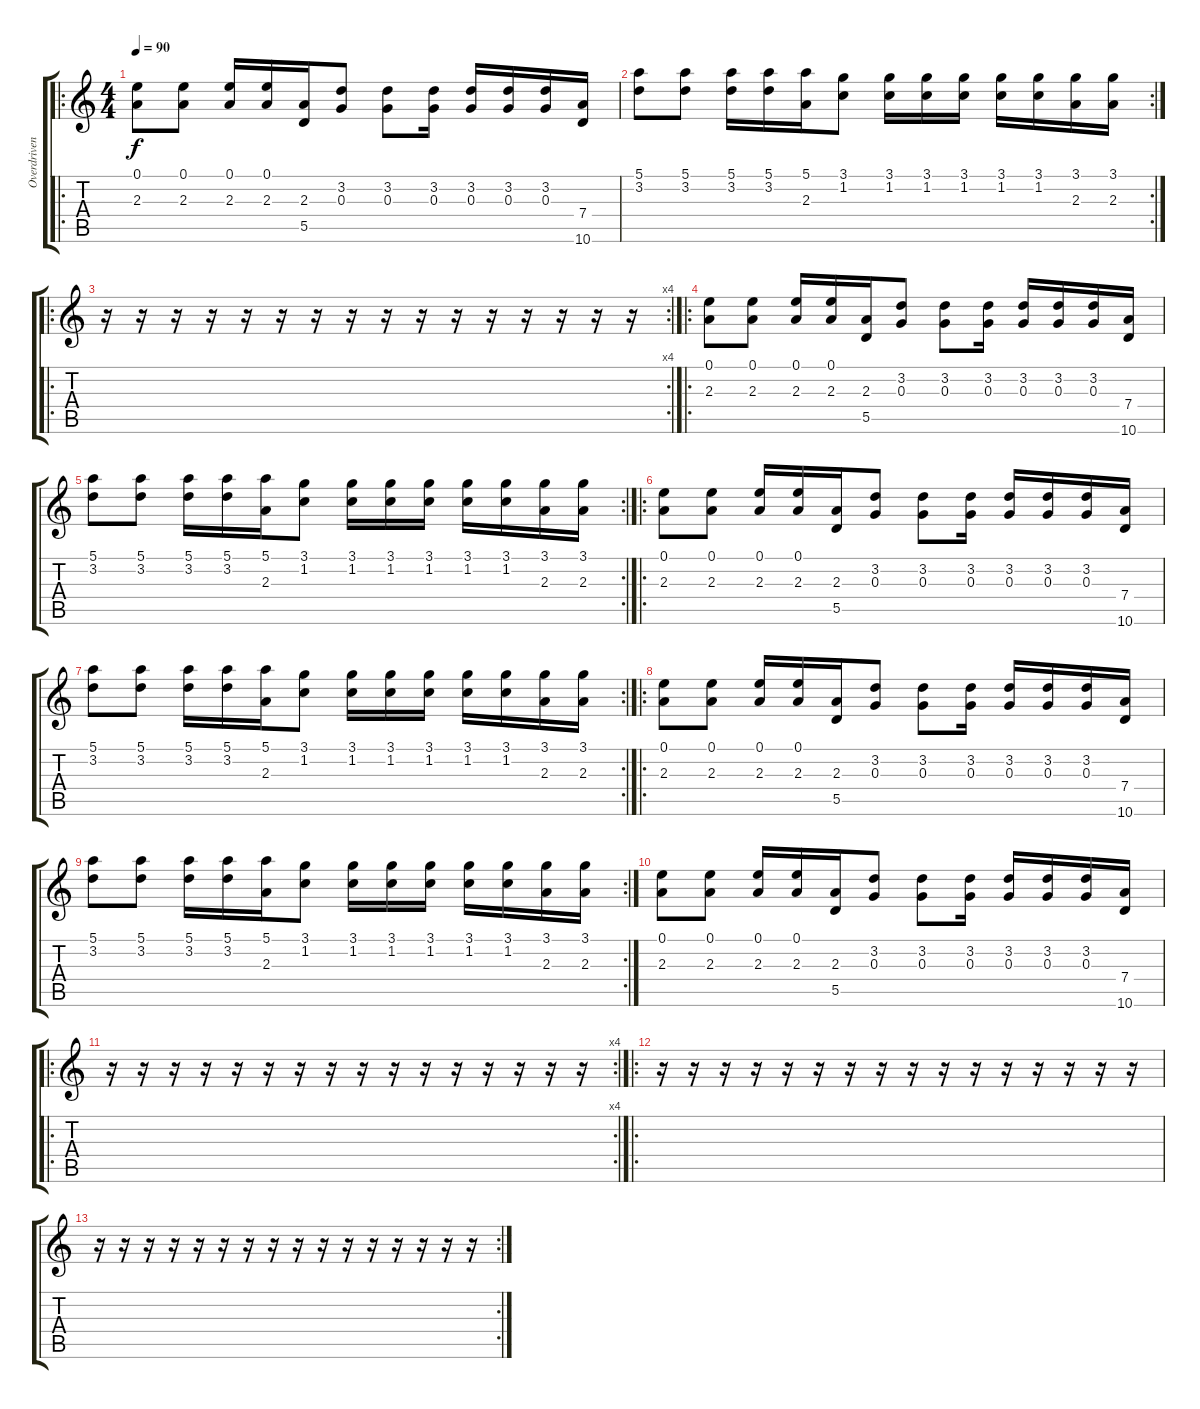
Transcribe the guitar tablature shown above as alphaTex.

\track ("Overdriven Guitar" "Overdriven") {instrument distortionguitar}
\staff {score tabs}
\tuning (E4 B3 G3 D3 A2 E2) {hide}
\ro
\ts (4 4)
\tempo 90
\clef g2
\ks c
(0.1 2.3).8{dy f} (0.1 2.3).8 (0.1 2.3).16 (0.1 2.3).16 (2.3 5.5).16 (3.2 0.3).8 (3.2 0.3).8 (3.2 0.3).16 (3.2 0.3).16 (3.2 0.3).16 (3.2 0.3).16 (7.4 10.6).16 |
\rc 2
(5.1 3.2).8 (5.1 3.2).8 (5.1 3.2).16 (5.1 3.2).16 (5.1 2.3).16 (3.1 1.2).8 (3.1 1.2).16 (3.1 1.2).16 (3.1 1.2).16 (3.1 1.2).16 (3.1 1.2).16 (3.1 2.3).16 (3.1 2.3).16 |
\ro
\rc 4
r.16 r.16 r.16 r.16 r.16 r.16 r.16 r.16 r.16 r.16 r.16 r.16 r.16 r.16 r.16 r.16 |
\ro
(0.1 2.3).8 (0.1 2.3).8 (0.1 2.3).16 (0.1 2.3).16 (2.3 5.5).16 (3.2 0.3).8 (3.2 0.3).8 (3.2 0.3).16 (3.2 0.3).16 (3.2 0.3).16 (3.2 0.3).16 (7.4 10.6).16 |
\rc 2
(5.1 3.2).8 (5.1 3.2).8 (5.1 3.2).16 (5.1 3.2).16 (5.1 2.3).16 (3.1 1.2).8 (3.1 1.2).16 (3.1 1.2).16 (3.1 1.2).16 (3.1 1.2).16 (3.1 1.2).16 (3.1 2.3).16 (3.1 2.3).16 |
\ro
(0.1 2.3).8 (0.1 2.3).8 (0.1 2.3).16 (0.1 2.3).16 (2.3 5.5).16 (3.2 0.3).8 (3.2 0.3).8 (3.2 0.3).16 (3.2 0.3).16 (3.2 0.3).16 (3.2 0.3).16 (7.4 10.6).16 |
\rc 2
(5.1 3.2).8 (5.1 3.2).8 (5.1 3.2).16 (5.1 3.2).16 (5.1 2.3).16 (3.1 1.2).8 (3.1 1.2).16 (3.1 1.2).16 (3.1 1.2).16 (3.1 1.2).16 (3.1 1.2).16 (3.1 2.3).16 (3.1 2.3).16 |
\ro
(0.1 2.3).8 (0.1 2.3).8 (0.1 2.3).16 (0.1 2.3).16 (2.3 5.5).16 (3.2 0.3).8 (3.2 0.3).8 (3.2 0.3).16 (3.2 0.3).16 (3.2 0.3).16 (3.2 0.3).16 (7.4 10.6).16 |
\rc 2
(5.1 3.2).8 (5.1 3.2).8 (5.1 3.2).16 (5.1 3.2).16 (5.1 2.3).16 (3.1 1.2).8 (3.1 1.2).16 (3.1 1.2).16 (3.1 1.2).16 (3.1 1.2).16 (3.1 1.2).16 (3.1 2.3).16 (3.1 2.3).16 |
(0.1 2.3).8 (0.1 2.3).8 (0.1 2.3).16 (0.1 2.3).16 (2.3 5.5).16 (3.2 0.3).8 (3.2 0.3).8 (3.2 0.3).16 (3.2 0.3).16 (3.2 0.3).16 (3.2 0.3).16 (7.4 10.6).16 |
\ro
\rc 4
r.16 r.16 r.16 r.16 r.16 r.16 r.16 r.16 r.16 r.16 r.16 r.16 r.16 r.16 r.16 r.16 |
\ro
r.16 r.16 r.16 r.16 r.16 r.16 r.16 r.16 r.16 r.16 r.16 r.16 r.16 r.16 r.16 r.16 |
\rc 2
r.16 r.16 r.16 r.16 r.16 r.16 r.16 r.16 r.16 r.16 r.16 r.16 r.16 r.16 r.16 r.16
